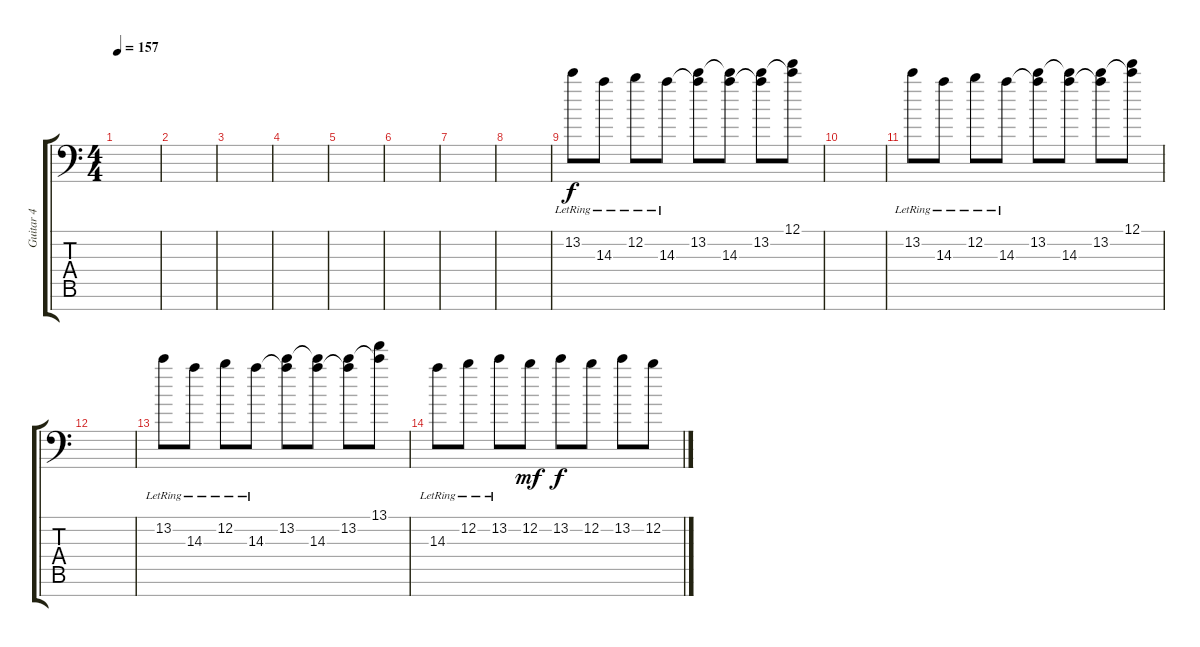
\track ("Guitar 4" "Guitar 4") {instrument electricguitarclean}
\staff {score tabs}
\tuning (E4 B3 G3 D3 A2 E2 C-1) {hide}
\ts (4 4)
\tempo 157
\clef f4
\ks c
|
|
|
|
|
|
|
|
13.2{lr}.8{volume 2 instrument electricguitarclean} 14.3{lr}.8{volume 6} 12.2{lr}.8 14.3{lr}.8 (13.2 14.3{t}).8 (13.2{t} 14.3).8 (13.2 14.3{t}).8 (12.1 13.2{t}).8 |
|
13.2{lr}.8{volume 2 instrument electricguitarclean} 14.3{lr}.8{volume 6} 12.2{lr}.8 14.3{lr}.8 (13.2 14.3{t}).8 (13.2{t} 14.3).8 (13.2 14.3{t}).8 (12.1 13.2{t}).8 |
|
13.2{lr}.8{volume 2 instrument electricguitarclean} 14.3{lr}.8{volume 6} 12.2{lr}.8 14.3{lr}.8 (13.2 14.3{t}).8 (13.2{t} 14.3).8 (13.2 14.3{t}).8 (13.1 13.2{t}).8 |
14.3{lr}.8{volume 1} 12.2{lr}.8 13.2{lr}.8 12.2.8{dy mf} 13.2.8{dy f} 12.2.8 13.2.8 12.2.8
